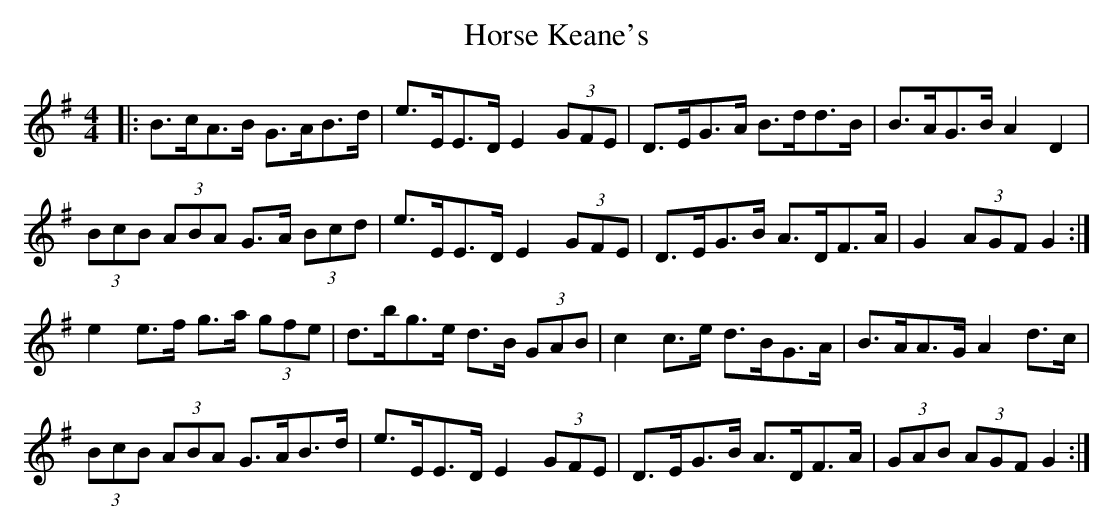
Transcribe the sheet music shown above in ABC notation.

X:1
T: Horse Keane's
M: 4/4
L: 1/8
K: Gmaj
|:B>cA>B G>AB>d|e>EE>D E2 (3GFE|D>EG>A B>dd>B|B>AG>B A2 D2|
(3BcB (3ABA G>A (3Bcd|e>EE>D E2 (3GFE|D>EG>B A>DF>A|G2 (3AGF G2:|
e2 e>f g>a (3gfe|d>bg>e d>B (3GAB|c2 c>e d>BG>A|B>AA>G A2 d>c|
(3BcB (3ABA G>AB>d|e>EE>D E2 (3GFE|D>EG>B A>DF>A|(3GAB (3AGF G2:|
